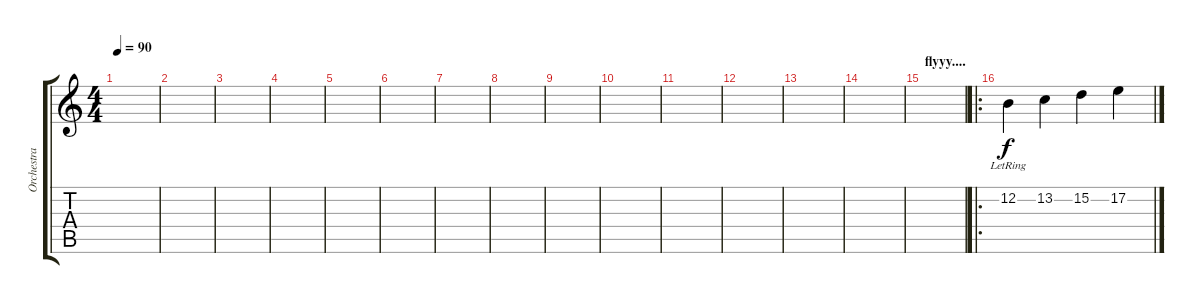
\track ("Orchestra" "Orchestra") {instrument orchestrahit}
\staff {score tabs}
\tuning (E4 B3 G3 D3 A2 E2) {hide}
\ts (4 4)
\tempo 90
\clef g2
\ks c
|
|
|
|
|
|
|
|
|
|
|
|
|
|
\section ("" "flyyy....")
|
\ro
12.2{lr}.4 13.2.4 15.2.4 17.2.4
